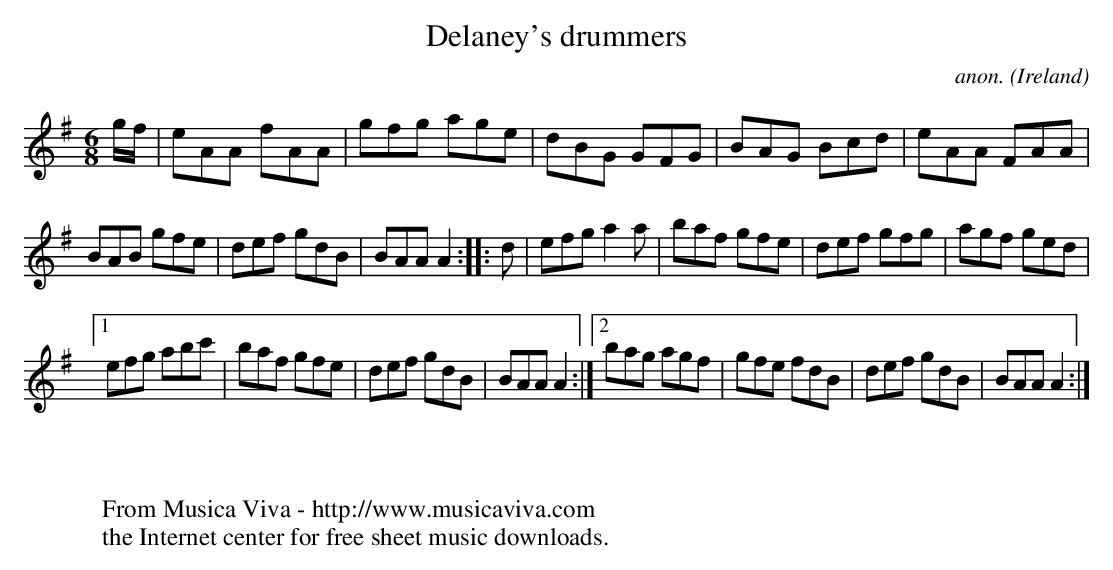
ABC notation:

X:1
T:Delaney's drummers
C:anon.
O:Ireland
M:6/8
L:1/8
K:Ador
g/f/|eAA fAA|gfg age|dBG GFG|BAG Bcd|eAA FAA|
BAB gfe|def gdB|BAA A2::d|efg a2a|baf gfe|def gfg|agf ged|
[1 efg abc'|baf gfe|def gdB|BAA A2:|[2 bag agf|gfe fdB|def gdB|BAA A2:|
W:
W:
W: From Musica Viva - http://www.musicaviva.com
W: the Internet center for free sheet music downloads.
